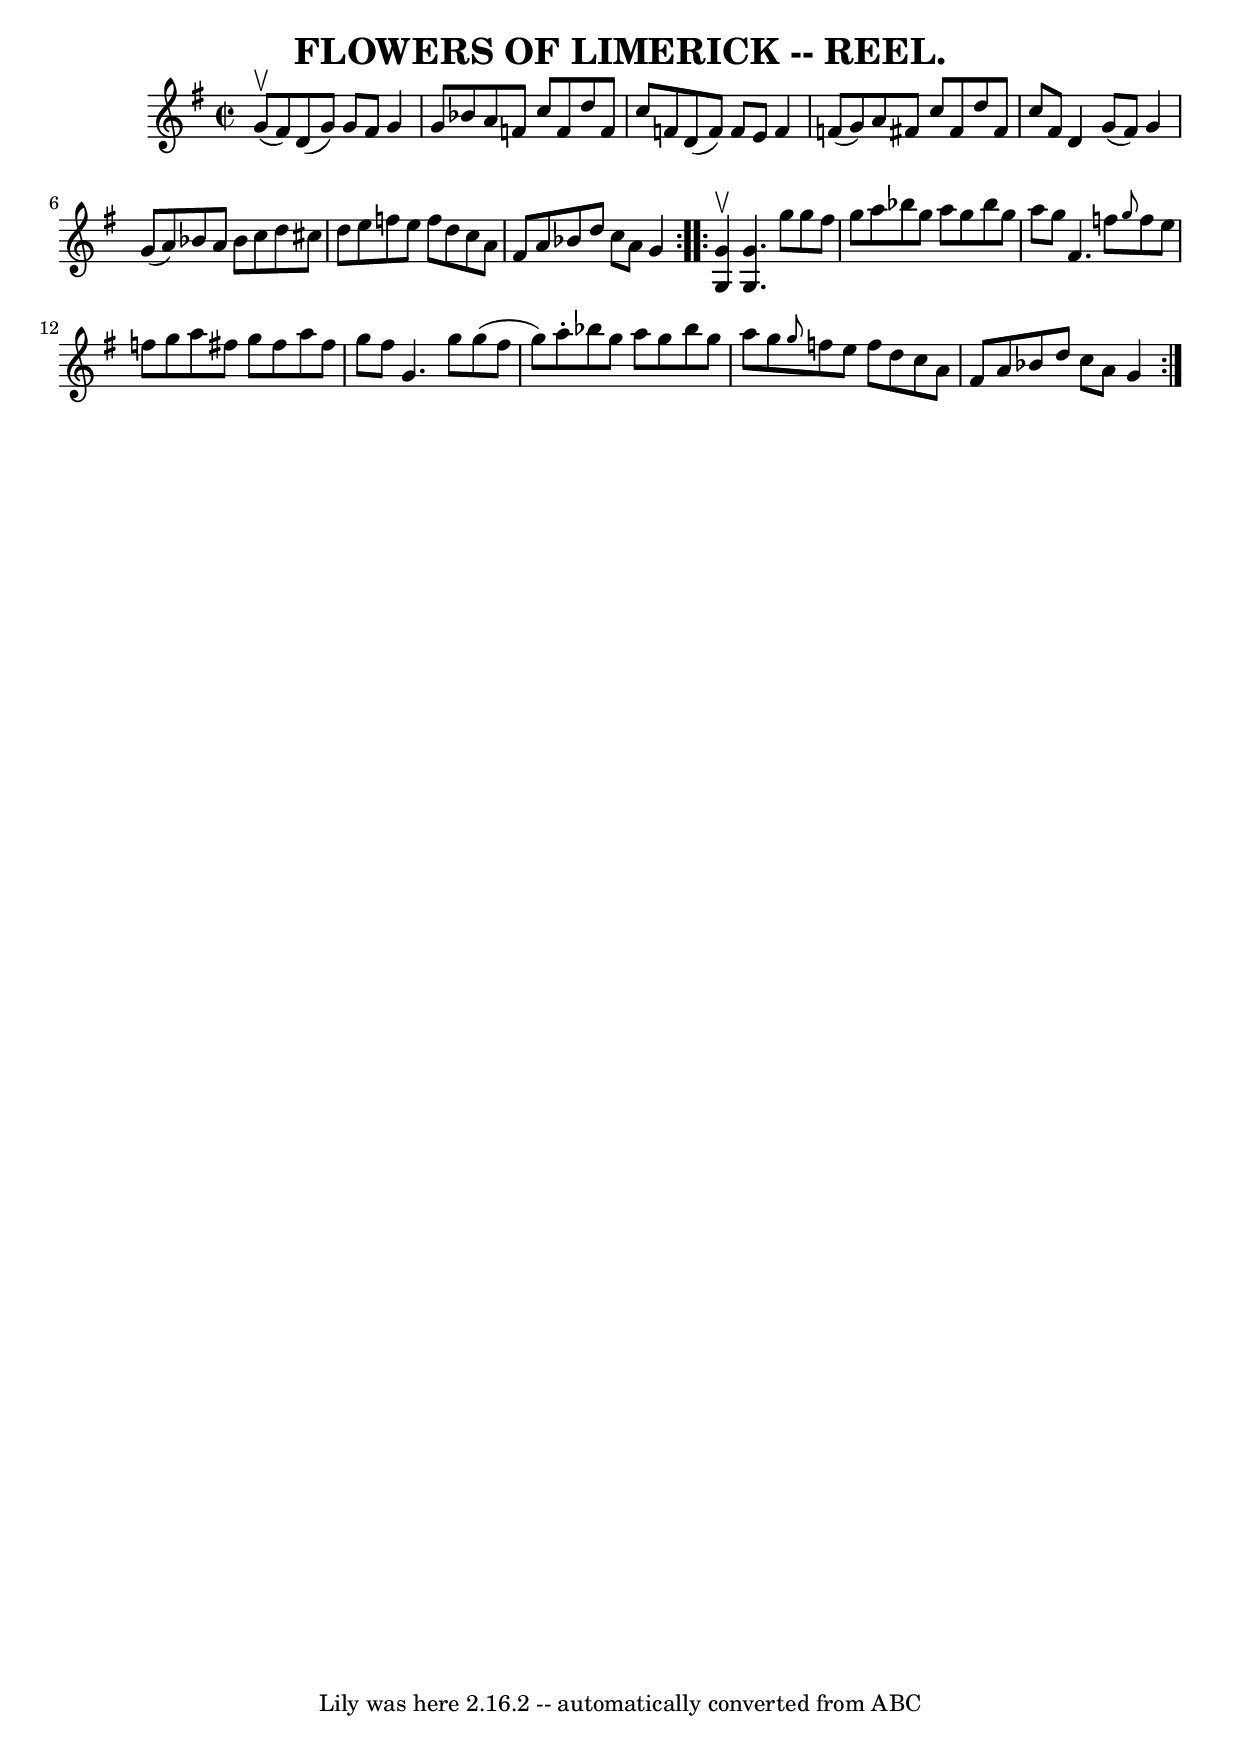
\version "2.16.2"
\include "Mammoth.ily"
\header {
  crossRefNumber = "2"
  footnotes = ""
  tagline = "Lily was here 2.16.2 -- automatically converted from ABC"
  title = "FLOWERS OF LIMERICK -- REEL."

}
voicedefault =  {



  \repeat volta 2 {

    \override Staff.TimeSignature #'style = #'C
    \time 2/2 
    \key g \major     g'8^\upbow(fis'8)  |
    d'8 (g'8)       g'8 fis'8 g'4 g'8 bes'8   |
    a'8 f'8 c''8 f'8         d''8 f'8 c''8 f'8   |
    d'8 (f'8) f'8 e'8 f'4         f'8 (g'8)  |
    a'8 fis'8 c''8 fis'8 d''8 fis'8         c''8 fis'8   |
    d'4 g'8 (fis'8) g'4 g'8 (a'8)  |
    bes'8 a'8 bes'8 c''8 d''8 cis''8 d''8 e''8   |
    f''8 e''8 f''8 d''8 c''8 a'8 fis'8 a'8   |
    bes'8 d''8 c''8 a'8 g'4  
  }     
  \repeat volta 2 {
    <<          g'4^\upbow g4   >>  |
    << g'4. g4.   >> g''8 g''8 fis''8        g''8 a''8   |
    bes''8 g''8 a''8 g''8 bes''8 g''8         a''8 g''8   |
    fis'4. f''8  \grace { g''8  
			} f''8 e''8         f''8 g''8   |
    a''8 fis''8 g''8 fis''8 a''8 fis''8         g''8 fis''8   |
    g'4. g''8 g''8 (fis''8 g''8) a''8-. |
    bes''8 g''8 a''8 g''8 bes''8 g''8 a''8 g''8   |
    \grace { g''8  
	   } f''8 e''8 f''8 d''8 c''8 a'8         fis'8 a'8   |
    bes'8 d''8 c''8 a'8 g'4  
  }   

}

\score{
  <<

    \context Staff="default"
    {
      \voicedefault 
      
    }

  >>
  \layout {
    
  }
  \midi {
  }

}
